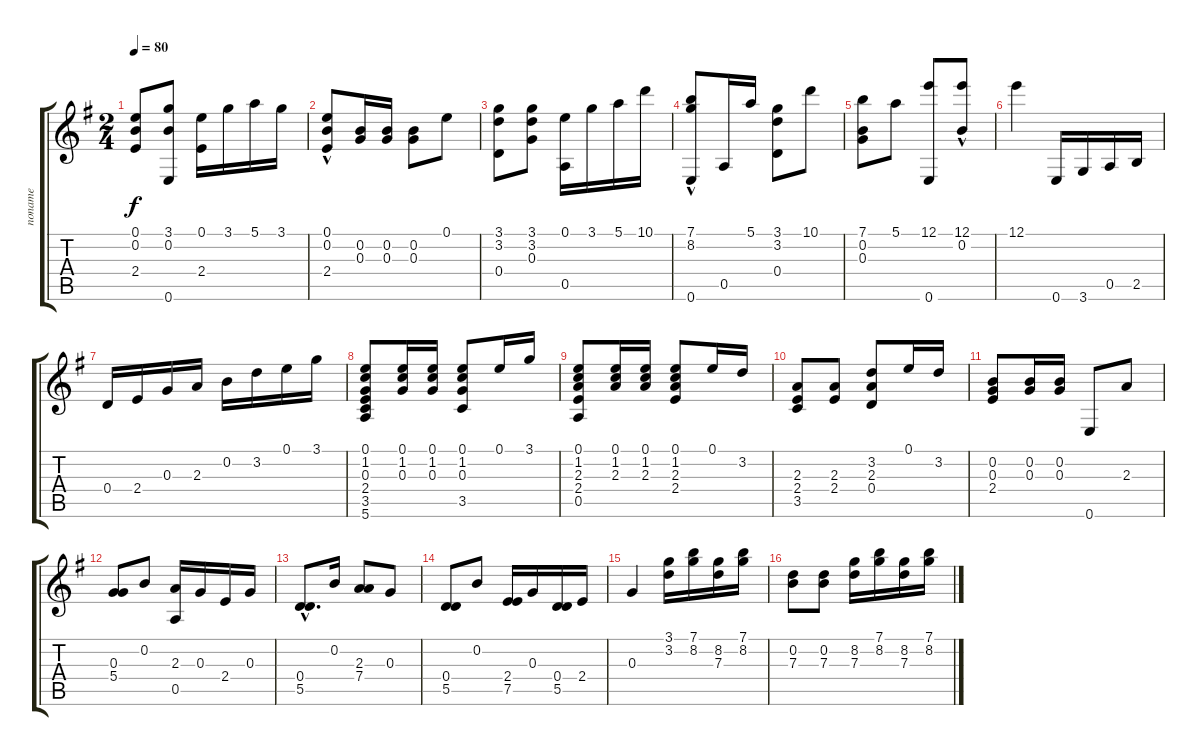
\track ("noname" "noname") {instrument acousticguitarnylon}
\staff {score tabs}
\tuning (E4 B3 G3 D3 A2 E2) {hide}
\ts (2 4)
\tempo 80
\clef g2
\ks g
(0.1 0.2 2.4).8{dy f} (3.1 0.2 0.6).8 (0.1 2.4).16 3.1.16 5.1.16 3.1.16 |
(0.1 0.2 2.4{hac}).8 (0.2 0.3).16 (0.2 0.3).16 (0.2 0.3).8 0.1.8 |
(3.1 3.2 0.4).8 (3.1 3.2 0.3).8 (0.1 0.5).16 3.1.16 5.1.16 10.1.16 |
(7.1{hac} 8.2{hac} 0.6).8 0.5.16 5.1.16 (3.1 3.2 0.4).8 10.1.8 |
(7.1 0.2 0.3).8 5.1.8 (12.1 0.6).8 (12.1 0.2{hac}).8 |
12.1.4 0.6.16 3.6.16 0.5.16 2.5.16 |
0.4.16 2.4.16 0.3.16 2.3.16 0.2.16 3.2.16 0.1.16 3.1.16 |
(0.1 1.2 0.3 2.4 3.5 5.6).8 (0.1 1.2 0.3).16 (0.1 1.2 0.3).16 (0.1 1.2 0.3 3.5).8 0.1.16 3.1.16 |
(0.1 1.2 2.3 2.4 0.5).8 (0.1 1.2 2.3).16 (0.1 1.2 2.3).16 (0.1 1.2 2.3 2.4).8 0.1.16 3.2.16 |
(2.3 2.4 3.5).8 (2.3 2.4).8 (3.2 2.3 0.4).8 0.1.16 3.2.16 |
(0.2 0.3 2.4).8 (0.2 0.3).16 (0.2 0.3).16 0.6.8 2.3.8 |
(0.3 5.4).8 0.2.8 (2.3 0.5).16 0.3.16 2.4.16 0.3.16 |
(0.4{hac} 5.5{hac}).8{d} 0.2.16 (2.3 7.4).8 0.3.8 |
(0.4 5.5).8 0.2.8 (2.4 7.5).16 0.3.16 (0.4 5.5).16 2.4.16 |
0.3.4 (3.1 3.2).16 (7.1 8.2).16 (8.2 7.3).16 (7.1 8.2).16 |
(0.2 7.3).8 (0.2 7.3).8 (8.2 7.3).16 (7.1 8.2).16 (8.2 7.3).16 (7.1 8.2).16
